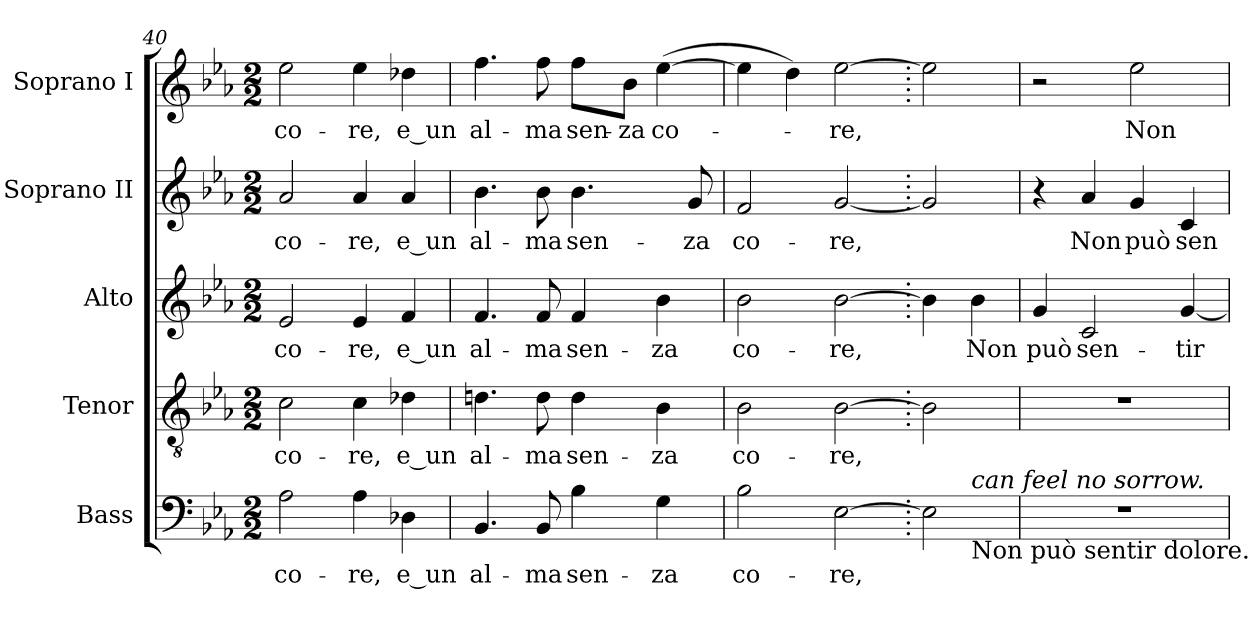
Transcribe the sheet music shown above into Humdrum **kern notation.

**kern	**text	**kern	**text	**kern	**text	**kern	**text	**kern	**text
*part5	*part5	*part4	*part4	*part3	*part3	*part2	*part2	*part1	*part1
*staff5	*staff5	*staff4	*staff4	*staff3	*staff3	*staff2	*staff2	*staff1	*staff1
*I"Bass	*	*I"Tenor	*	*I"Alto	*	*I"Soprano II	*	*I"Soprano I	*
*I'B.	*	*I'T.	*	*I'A.	*	*I'S. II	*	*I'S. I	*
*clefF4	*	*clefGv2	*	*clefG2	*	*clefG2	*	*clefG2	*
*	*	*ITrd7c12	*	*	*	*	*	*	*
*k[b-e-a-]	*	*k[b-e-a-]	*	*k[b-e-a-]	*	*k[b-e-a-]	*	*k[b-e-a-]	*
*E-:	*	*E-:	*	*E-:	*	*E-:	*	*E-:	*
*M2/2	*	*M2/2	*	*M2/2	*	*M2/2	*	*M2/2	*
=40	=40	=40	=40	=40	=40	=40	=40	=40	=40
!	!LO:LY:b:color=#000000	!	!	!	!	!	!	!	!
!	!	!	!LO:LY:b:color=#000000	!	!	!	!	!	!
!	!	!	!	!	!LO:LY:b:color=#000000	!	!	!	!
!	!	!	!	!	!	!	!LO:LY:b:color=#000000	!	!
!	!	!	!	!	!	!	!	!	!LO:LY:b:color=#000000
2A-i\	co-	2Ci\	co-	2e-i/	co-	2a-i/	co-	2ee-i\	co-
!	!LO:LY:b:color=#000000	!	!	!	!	!	!	!	!
!	!	!	!LO:LY:b:color=#000000	!	!	!	!	!	!
!	!	!	!	!	!LO:LY:b:color=#000000	!	!	!	!
!	!	!	!	!	!	!	!LO:LY:b:color=#000000	!	!
!	!	!	!	!	!	!	!	!	!LO:LY:b:color=#000000
4A-i\	-re,	4Ci\	-re,	4e-i/	-re,	4a-i/	-re,	4ee-i\	-re,
!	!LO:LY:b:color=#000000	!	!	!	!	!	!	!	!
!	!	!	!LO:LY:b:color=#000000	!	!	!	!	!	!
!	!	!	!	!	!LO:LY:b:color=#000000	!	!	!	!
!	!	!	!	!	!	!	!LO:LY:b:color=#000000	!	!
!	!	!	!	!	!	!	!	!	!LO:LY:b:color=#000000
4D-Xi\	e_un	4D-Xi\	e_un	4fi/	e_un	4a-i/	e_un	4dd-Xi\	e_un
=41	=41	=41	=41	=41	=41	=41	=41	=41	=41
!	!LO:LY:b:color=#000000	!	!	!	!	!	!	!	!
!	!	!	!LO:LY:b:color=#000000	!	!	!	!	!	!
!	!	!	!	!	!LO:LY:b:color=#000000	!	!	!	!
!	!	!	!	!	!	!	!LO:LY:b:color=#000000	!	!
!	!	!	!	!	!	!	!	!	!LO:LY:b:color=#000000
4.BB-i/	al-	4.Dni\	al-	4.fi/	al-	4.b-i\	al-	4.ffi\	al-
!	!LO:LY:b:color=#000000	!	!	!	!	!	!	!	!
!	!	!	!LO:LY:b:color=#000000	!	!	!	!	!	!
!	!	!	!	!	!LO:LY:b:color=#000000	!	!	!	!
!	!	!	!	!	!	!	!LO:LY:b:color=#000000	!	!
!	!	!	!	!	!	!	!	!	!LO:LY:b:color=#000000
8BB-i/	-ma	8Di\	-ma	8fi/	-ma	8b-i\	-ma	8ffi\	-ma
!	!LO:LY:b:color=#000000	!	!	!	!	!	!	!	!
!	!	!	!LO:LY:b:color=#000000	!	!	!	!	!	!
!	!	!	!	!	!LO:LY:b:color=#000000	!	!	!	!
!	!	!	!	!	!	!	!LO:LY:b:color=#000000	!	!
!	!	!	!	!	!	!	!	!	!LO:LY:b:color=#000000
4B-i\	sen-	4Di\	sen-	4fi/	sen-	4.b-i\	sen-	8ffi\L	sen-
!	!	!	!	!	!	!	!	!	!LO:LY:b:color=#000000
.	.	.	.	.	.	.	.	8b-i\J	-za
!	!LO:LY:b:color=#000000	!	!	!	!	!	!	!	!
!	!	!	!LO:LY:b:color=#000000	!	!	!	!	!	!
!	!	!	!	!	!LO:LY:b:color=#000000	!	!	!	!
!	!	!	!	!	!	!	!	!	!LO:LY:b:color=#000000
4Gi\	-za	4BB-i\	-za	4b-i\	-za	.	.	([>4ee-i\	co-
!	!	!	!	!	!	!	!LO:LY:b:color=#000000	!	!
.	.	.	.	.	.	8gi/	-za	.	.
=42	=42	=42	=42	=42	=42	=42	=42	=42	=42
!	!LO:LY:b:color=#000000	!	!	!	!	!	!	!	!
!	!	!	!LO:LY:b:color=#000000	!	!	!	!	!	!
!	!	!	!	!	!LO:LY:b:color=#000000	!	!	!	!
!	!	!	!	!	!	!	!LO:LY:b:color=#000000	!	!
2B-i\	co-	2BB-i\	co-	2b-i\	co-	2fi/	co-	4ee-i\]	.
.	.	.	.	.	.	.	.	4ddi\)	.
!	!LO:LY:b:color=#000000	!	!	!	!	!	!	!	!
!	!	!	!LO:LY:b:color=#000000	!	!	!	!	!	!
!	!	!	!	!	!LO:LY:b:color=#000000	!	!	!	!
!	!	!	!	!	!	!	!LO:LY:b:color=#000000	!	!
!	!	!	!	!	!	!	!	!	!LO:LY:b:color=#000000
[>2E-i\	-re,	[>2BB-i\	-re,	[>2b-i\	-re,	[<2gi/	-re,	[>2ee-i\	-re,
=43.	=43.	=43.	=43.	=43.	=43.	=43.	=43.	=43.	=43.
*^	*	*	*	*	*	*	*	*	*
2E-i\]	4ryy	.	2BB-i\]	.	4b-i\]	.	2gi/]	.	2ee-i\]	.
!	!LO:TX:b:t=Non può sentir dolore.	!	!	!	!	!	!	!	!	!
!	!LO:TX:i:t=can feel no sorrow.	!	!	!	!	!	!	!	!	!
!	!	!	!	!	!	!LO:LY:b:color=#000000	!	!	!	!
.	4ryy	.	.	.	4b-i\	Non	.	.	.	.
*v	*v	*	*	*	*	*	*	*	*	*
=43	=43	=43	=43	=43	=43	=43	=43	=43	=43
*^	*	*	*	*	*	*	*	*	*
!	!	!	!	!	!	!LO:LY:b:color=#000000	!	!	!	!
*v	*v	*	*	*	*	*	*	*	*	*
1r	.	1r	.	4gi/	può	4r	.	2r	.
!	!	!	!	!	!LO:LY:b:color=#000000	!	!	!	!
!	!	!	!	!	!	!	!LO:LY:b:color=#000000	!	!
.	.	.	.	2ci/	sen-	4a-i/	Non	.	.
!	!	!	!	!	!	!	!LO:LY:b:color=#000000	!	!
!	!	!	!	!	!	!	!	!	!LO:LY:b:color=#000000
.	.	.	.	.	.	4gi/	può	2ee-i\	Non
!	!	!	!	!	!LO:LY:b:color=#000000	!	!	!	!
!	!	!	!	!	!	!	!LO:LY:b:color=#000000	!	!
.	.	.	.	[<4gi/	-tir	4ci/	sen-	.	.
=	=	=	=	=	=	=	=	=	=
*-	*-	*-	*-	*-	*-	*-	*-	*-	*-
